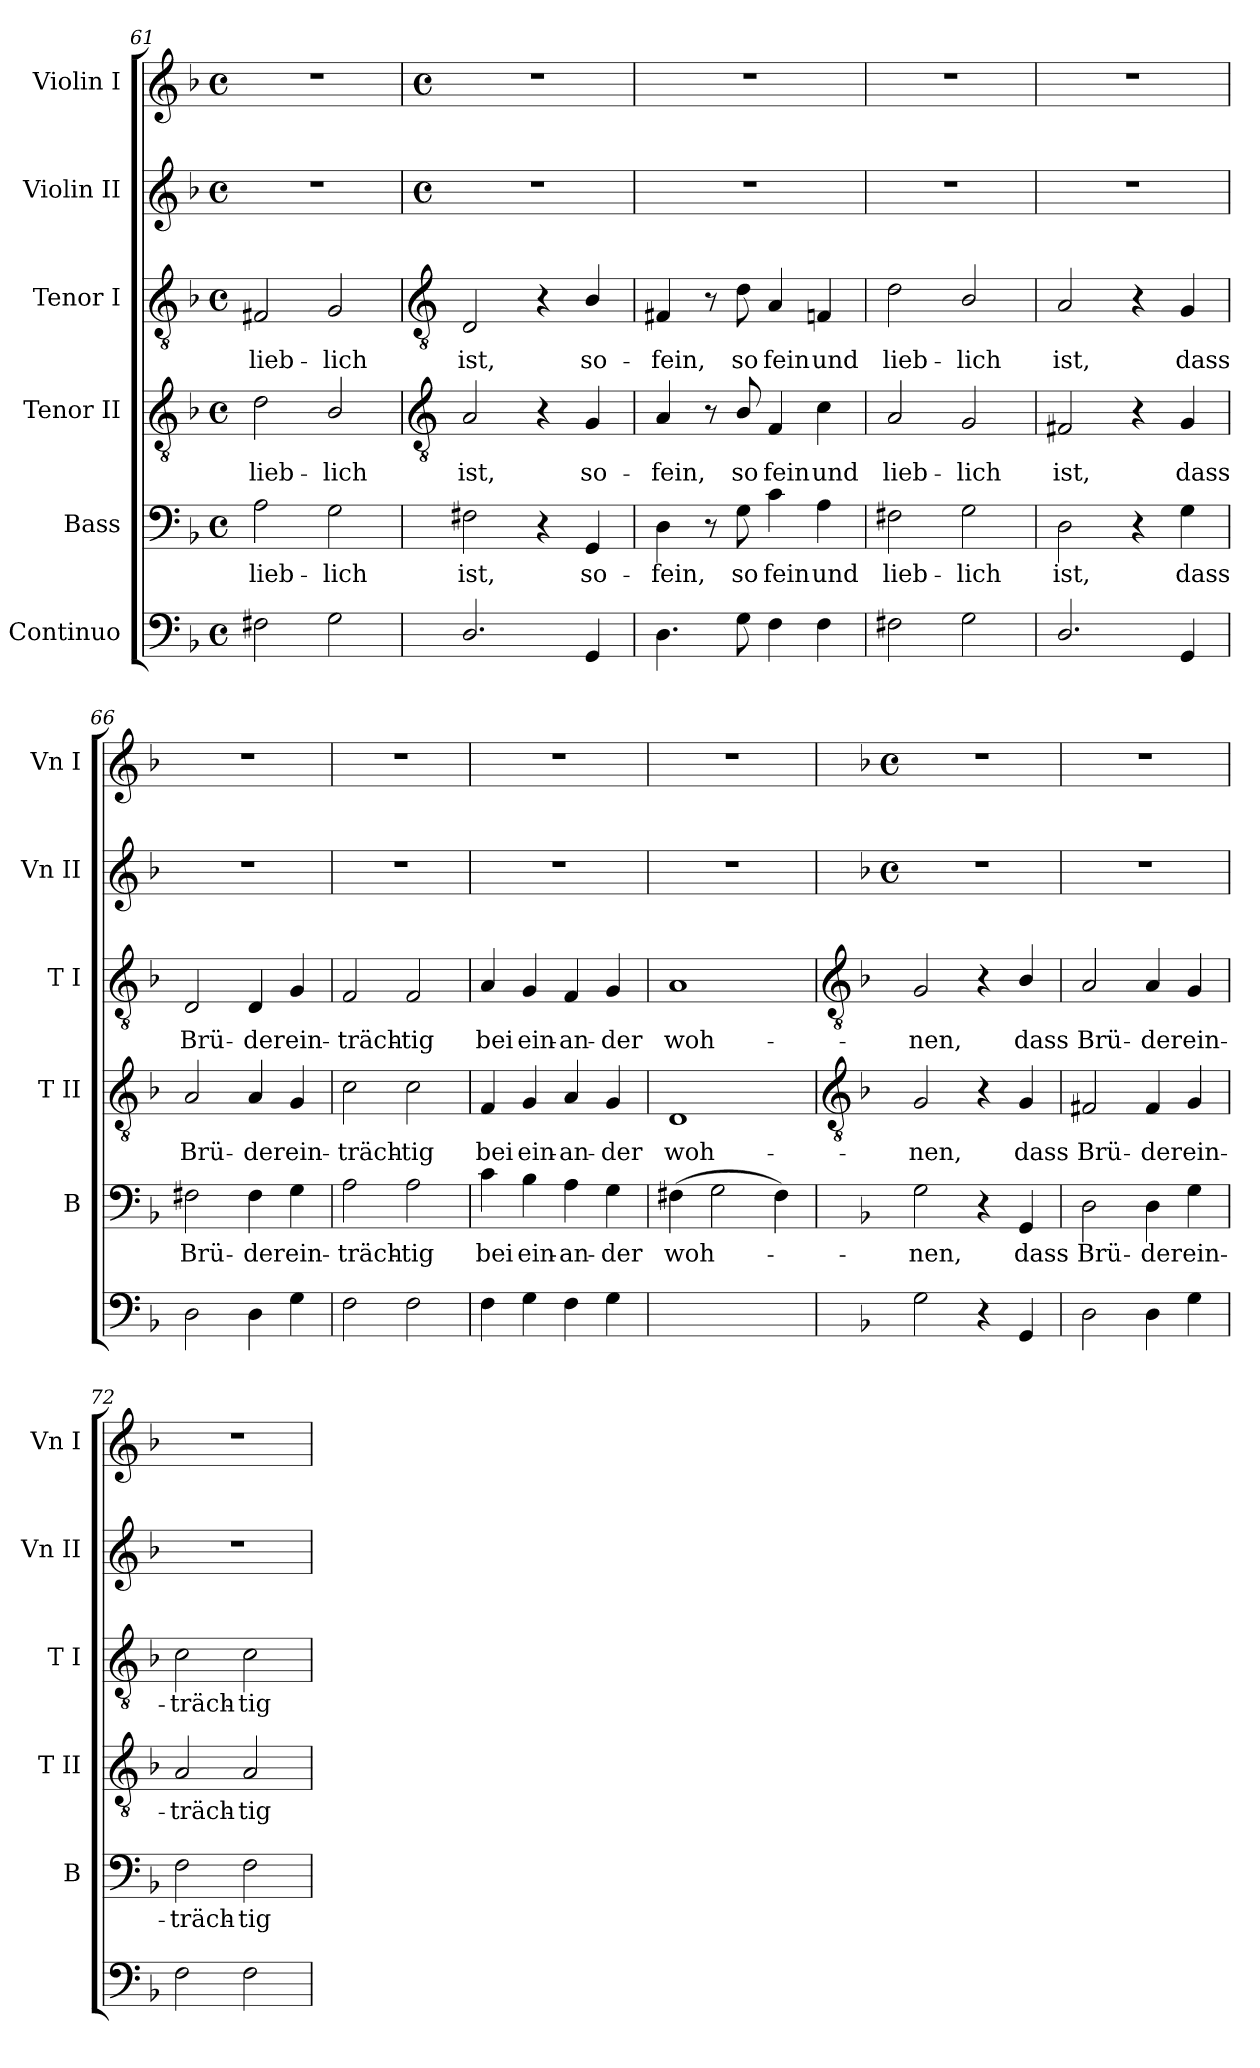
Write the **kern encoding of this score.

**kern	**text	**kern	**text	**kern	**text	**kern	**text	**kern	**kern
*part6	*part6	*part5	*part5	*part4	*part4	*part3	*part3	*part2	*part1
*staff6	*staff6	*staff5	*staff5	*staff4	*staff4	*staff3	*staff3	*staff2	*staff1
*I"Continuo	*	*I"Bass	*	*I"Tenor II	*	*I"Tenor I	*	*I"Violin II	*I"Violin I
*	*	*I'B	*	*I'T II	*	*I'T I	*	*I'Vn II	*I'Vn I
*clefF4	*	*clefF4	*	*clefGv2	*	*clefGv2	*	*clefG2	*clefG2
*k[b-]	*	*k[b-]	*	*k[b-]	*	*k[b-]	*	*k[b-]	*k[b-]
*F:	*	*F:	*	*F:	*	*F:	*	*F:	*F:
*M4/4	*	*M4/4	*	*M4/4	*	*M4/4	*	*M4/4	*M4/4
*met(c)	*	*met(c)	*	*met(c)	*	*met(c)	*	*met(c)	*met(c)
=61	=61	=61	=61	=61	=61	=61	=61	=61	=61
!	!	!	!LO:LY:b	!	!LO:LY:b	!	!LO:LY:b	!	!
2F#X	.	2A	lieb-	2d	lieb-	2F#X	lieb-	1r	1r
!	!	!	!LO:LY:b	!	!LO:LY:b	!	!LO:LY:b	!	!
2G	.	2G	-lich	2B-/	-lich	2G	-lich	.	.
!!LO:LB:g=z
=62	=62	=62	=62	=62	=62	=62	=62	=62	=62
*	*	*	*	*clefGv2	*	*clefGv2	*	*	*
*	*	*	*	*	*	*	*	*M4/4	*M4/4
*	*	*	*	*	*	*	*	*met(c)	*met(c)
!	!	!	!LO:LY:b	!	!LO:LY:b	!	!LO:LY:b	!	!
2.D/	.	2F#X	ist,	2A	ist,	2D	ist,	1r	1r
.	.	4r	.	4r	.	4r	.	.	.
!	!	!	!LO:LY:b	!	!LO:LY:b	!	!LO:LY:b	!	!
4GG	.	4GG	so-	4G	so-	4B-/	so-	.	.
=63	=63	=63	=63	=63	=63	=63	=63	=63	=63
!	!	!	!LO:LY:b	!	!LO:LY:b	!	!LO:LY:b	!	!
4.D	.	4D	-fein,	4A	-fein,	4F#X	-fein,	1r	1r
.	.	8r	.	8r	.	8r	.	.	.
!	!	!	!LO:LY:b	!	!LO:LY:b	!	!LO:LY:b	!	!
8G	.	8G	so	8B-/	so	8d	so	.	.
!	!	!	!LO:LY:b	!	!LO:LY:b	!	!LO:LY:b	!	!
4F	.	4c	fein	4F	fein	4A	fein	.	.
!	!	!	!LO:LY:b	!	!LO:LY:b	!	!LO:LY:b	!	!
4F	.	4A	und	4c	und	4Fn	und	.	.
=64	=64	=64	=64	=64	=64	=64	=64	=64	=64
!	!	!	!LO:LY:b	!	!LO:LY:b	!	!LO:LY:b	!	!
2F#X	.	2F#X	lieb-	2A	lieb-	2d	lieb-	1r	1r
!	!	!	!LO:LY:b	!	!LO:LY:b	!	!LO:LY:b	!	!
2G	.	2G	-lich	2G	-lich	2B-/	-lich	.	.
=65	=65	=65	=65	=65	=65	=65	=65	=65	=65
!	!	!	!LO:LY:b	!	!LO:LY:b	!	!LO:LY:b	!	!
2.D/	.	2D	ist,	2F#X	ist,	2A	ist,	1r	1r
.	.	4r	.	4r	.	4r	.	.	.
!	!	!	!LO:LY:b	!	!LO:LY:b	!	!LO:LY:b	!	!
4GG	.	4G	dass	4G	dass	4G	dass	.	.
=66	=66	=66	=66	=66	=66	=66	=66	=66	=66
!	!	!	!LO:LY:b	!	!LO:LY:b	!	!LO:LY:b	!	!
2D	.	2F#X	Brü-	2A	Brü-	2D	Brü-	1r	1r
!	!	!	!LO:LY:b	!	!LO:LY:b	!	!LO:LY:b	!	!
4D	.	4F#	-der	4A	-der	4D	-der	.	.
!	!	!	!LO:LY:b	!	!LO:LY:b	!	!LO:LY:b	!	!
4G	.	4G	ein-	4G	ein-	4G	ein-	.	.
=67	=67	=67	=67	=67	=67	=67	=67	=67	=67
!	!	!	!LO:LY:b	!	!LO:LY:b	!	!LO:LY:b	!	!
2F	.	2A	-träch-	2c	-träch-	2F	-träch-	1r	1r
!	!	!	!LO:LY:b	!	!LO:LY:b	!	!LO:LY:b	!	!
2F	.	2A	-tig	2c	-tig	2F	-tig	.	.
=68	=68	=68	=68	=68	=68	=68	=68	=68	=68
!	!	!	!LO:LY:b	!	!LO:LY:b	!	!LO:LY:b	!	!
4F	.	4c	bei	4F	bei	4A	bei	1r	1r
!	!	!	!LO:LY:b	!	!LO:LY:b	!	!LO:LY:b	!	!
4G	.	4B-	ein-	4G	ein-	4G	ein-	.	.
!	!	!	!LO:LY:b	!	!LO:LY:b	!	!LO:LY:b	!	!
4F	.	4A	-an-	4A	-an-	4F	-an-	.	.
!	!	!	!LO:LY:b	!	!LO:LY:b	!	!LO:LY:b	!	!
4G	.	4G	-der	4G	-der	4G	-der	.	.
=69	=69	=69	=69	=69	=69	=69	=69	=69	=69
!	!	!	!LO:LY:b	!	!LO:LY:b	!	!LO:LY:b	!	!
[4Dyy	.	(>4F#X	woh-	1D	woh-	1A	woh-	1r	1r
!	!LO:LY:b	!	!	!	!	!	!	!	!
2Dyy_	4	2G	.	.	.	.	.	.	.
4Dyy]	.	4F#)	.	.	.	.	.	.	.
!!LO:LB:g=z
=70	=70	=70	=70	=70	=70	=70	=70	=70	=70
*	*	*	*	*clefGv2	*	*clefGv2	*	*	*
*	*	*	*	*	*	*	*	*k[b-]	*k[b-]
*	*	*	*	*	*	*	*	*F:	*F:
*	*	*	*	*	*	*	*	*M4/4	*M4/4
*	*	*	*	*	*	*	*	*met(c)	*met(c)
!	!	!	!LO:LY:b	!	!LO:LY:b	!	!LO:LY:b	!	!
2G	.	2G	nen,	2G	-nen,	2G	-nen,	1r	1r
4r	.	4r	.	4r	.	4r	.	.	.
!	!	!	!LO:LY:b	!	!LO:LY:b	!	!LO:LY:b	!	!
4GG	.	4GG	dass	4G	dass	4B-/	dass	.	.
=71	=71	=71	=71	=71	=71	=71	=71	=71	=71
!	!	!	!LO:LY:b	!	!LO:LY:b	!	!LO:LY:b	!	!
2D	.	2D	Brü-	2F#X	Brü-	2A	Brü-	1r	1r
!	!	!	!LO:LY:b	!	!LO:LY:b	!	!LO:LY:b	!	!
4D	.	4D	-der	4F#	-der	4A	-der	.	.
!	!	!	!LO:LY:b	!	!LO:LY:b	!	!LO:LY:b	!	!
4G	.	4G	ein-	4G	ein-	4G	ein-	.	.
=72	=72	=72	=72	=72	=72	=72	=72	=72	=72
!	!	!	!LO:LY:b	!	!LO:LY:b	!	!LO:LY:b	!	!
2F	.	2F	-träch-	2A	-träch-	2c	-träch-	1r	1r
!	!	!	!LO:LY:b	!	!LO:LY:b	!	!LO:LY:b	!	!
2F	.	2F	-tig	2A	-tig	2c	-tig	.	.
=	=	=	=	=	=	=	=	=	=
*-	*-	*-	*-	*-	*-	*-	*-	*-	*-
